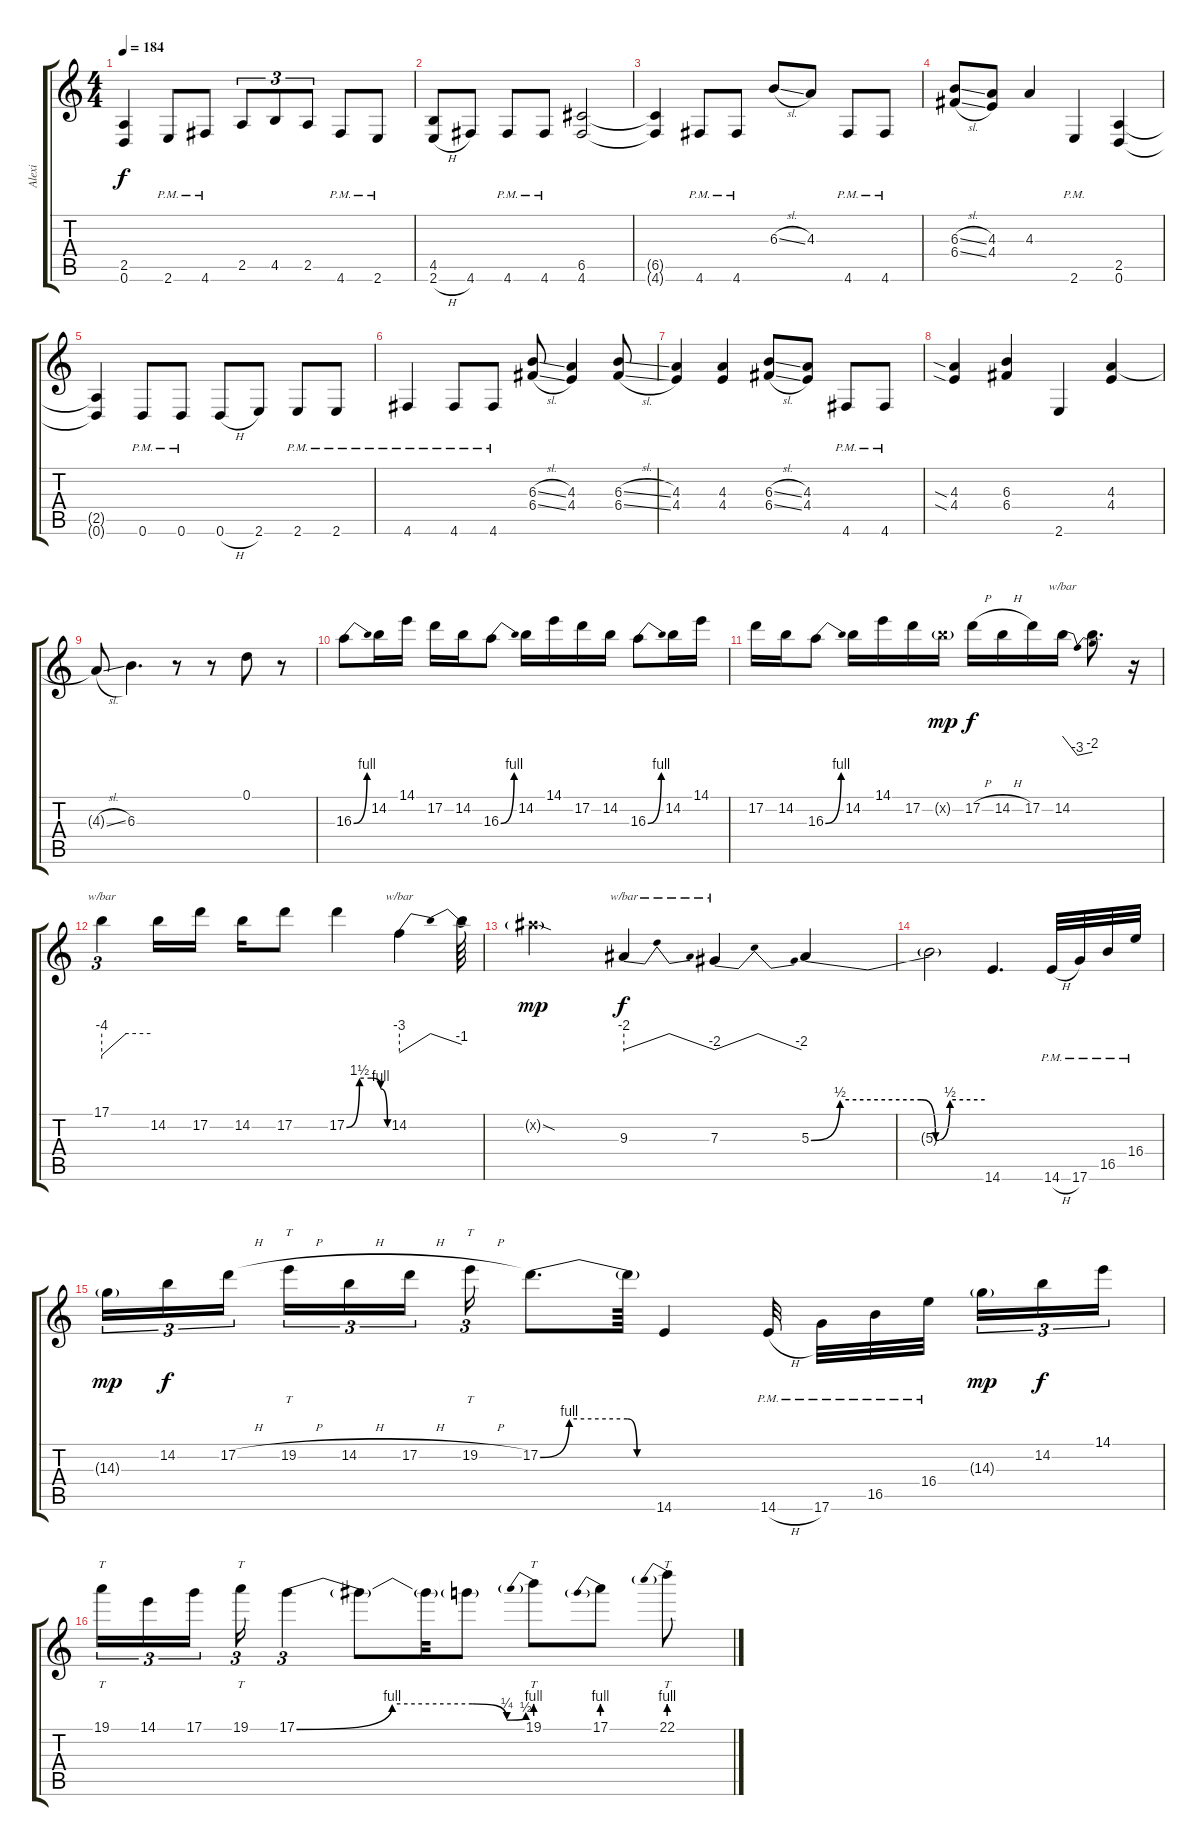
\track ("Alexi" "Alexi") {instrument distortionguitar}
\staff {score tabs}
\tuning (D4 A3 F3 C3 G2 D2) {hide}
\ts (4 4)
\tempo 184
\clef g2
\ks c
(2.5{t} 0.6{t}).4{dy f} 2.6{pm}.8 4.6{pm}.8 2.5.8{tu (3 2)} 4.5.8{tu (3 2)} 2.5.8{tu (3 2)} 4.6{pm}.8 2.6{pm}.8 |
(4.5 2.6{h}).8 4.6.8 4.6{pm}.8 4.6{pm}.8 (6.5 4.6).2 |
(6.5{t} 4.6{t}).4 4.6{pm}.8 4.6{pm}.8 6.3{sl}.8 4.3.8 4.6{pm}.8 4.6{pm}.8 |
(6.3{sl} 6.4{sl}).8 (4.3 4.4).8 4.3.4 2.6{pm}.4 (2.5 0.6).4 |
(2.5{t} 0.6{t}).4 0.6{pm}.8 0.6{pm}.8 0.6{h}.8 2.6.8 2.6{pm}.8 2.6{pm}.8 |
4.6{pm}.4 4.6{pm}.8 4.6{pm}.8 (6.3{sl} 6.4{sl}).8 (4.3 4.4).4 (6.3{sl} 6.4{sl}).8 |
(4.3 4.4).4 (4.3 4.4).4 (6.3{sl} 6.4{sl}).8 (4.3 4.4).8 4.6{pm}.8 4.6{pm}.8 |
(4.3{sia} 4.4{sia}).4 (6.3 6.4).4 2.6.4 (4.3 4.4).4 |
4.3{sl t}.8 6.3.4{d} r.8 r.8 0.1.8 r.8 |
16.3{be (bend 0 0 60 4)}.8 14.2.16 14.1.16 17.2.16 14.2.16 16.3{be (bend 0 0 60 4)}.8 14.2.16 14.1.16 17.2.16 14.2.16 16.3{be (bend 0 0 60 4)}.8 14.2.16 14.1.16 |
17.2.16 14.2.16 16.3{be (bend 0 0 60 4)}.8 14.2.16 14.1.16 17.2.16 14.2{g x}.16{dy mp} 17.2{h}.16{dy f} 14.2{h}.16 17.2.16 14.2.16{tbe (dip default 0 0 44 -12 60 -8)} 14.2{t}.8{d} r.16 |
17.1.4{tu (3 2) tbe (custom default 0 -16 30 0 60 0)} 14.2.16 17.2.16 14.2.16 17.2.8 17.2{be (custom 0 0 19 6 36 6 50 4 60 0)}.4 14.2.4{tbe (dip default 0 -12 15 0 48 0 60 -4)} 14.2{t}.64 |
13.2{sod g x}.4{dy mp} 9.3.4{tbe (dip default 0 -8 11 0 50 0 60 -8) dy f} 7.3.4{tbe (dip default 0 -8 10 0 50 0 60 -8)} 5.3{be (custom 0 0 10 2 38 2 43 0 48 2 60 2)}.4 |
5.3{t}.2 14.6.4{d} 14.6{h pm}.32 17.6{pm}.32 16.5{pm}.32 16.4{pm}.32 |
14.3{g}.16{tu (3 2) dy mp} 14.2.16{tu (3 2) dy f} 17.2{h}.16{tu (3 2) beam splitsecondary} 19.2{h}.16{tt tu (3 2)} 14.2{h}.16{tu (3 2)} 17.2{h}.16{tu (3 2)} 19.2{h}.16{tt tu (3 2)} 17.2{be (custom 0 0 15 4 45 4 50 0 60 0)}.8{d} 17.2{t}.64 14.6.4 14.6{h pm}.32 17.6{pm}.32 16.5{pm}.32 16.4{pm}.32{beam splitsecondary} 14.3{g}.16{tu (3 2) dy mp} 14.2.16{tu (3 2) dy f} 14.1.16{tu (3 2)} |
19.1.16{tt tu (3 2)} 14.1.16{tu (3 2)} 17.1.16{tu (3 2) beam splitsecondary} 19.1.16{tt tu (3 2)} 17.1{be (custom 0 0 25 4 46 4 55 1 60 2)}.4{tu (3 2)} 17.1{t}.8 17.1{t}.32 17.1{t}.8 19.1{be (prebend 0 4 60 4)}.8{tt} 17.1{be (prebend 0 4 60 4)}.8 22.1{be (prebend 0 4 60 4)}.8{tt}
